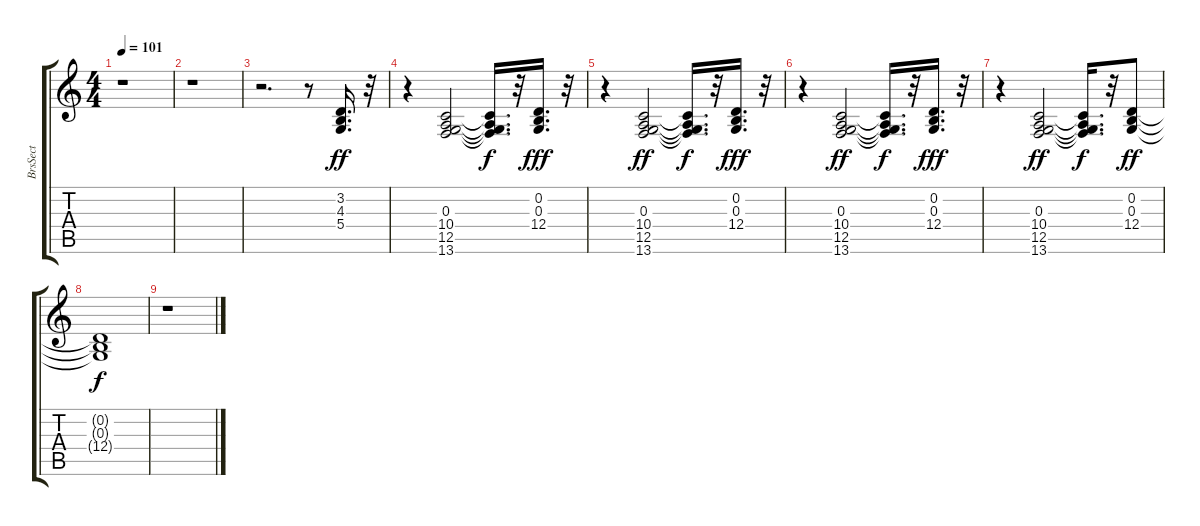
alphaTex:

\track ("BrsSect" "BrsSect") {instrument brasssection}
\staff {score tabs}
\tuning (E4 B3 G3 D3 A2 E2) {hide}
\ts (4 4)
\tempo 101
\clef g2
\ks c
r.1{dy f} |
r.1 |
r.2{d} r.8 (3.2 4.3 5.4).16{d dy ff} r.32 |
r.4 (0.3 10.4 12.5 13.6).2 (0.3{t} 10.4{t} 12.5{t} 13.6{t}).16{d dy f} r.32 (0.2 0.3 12.4).16{d dy fff} r.32 |
r.4 (0.3 10.4 12.5 13.6).2{dy ff} (0.3{t} 10.4{t} 12.5{t} 13.6{t}).16{d dy f} r.32 (0.2 0.3 12.4).16{d dy fff} r.32 |
r.4 (0.3 10.4 12.5 13.6).2{dy ff} (0.3{t} 10.4{t} 12.5{t} 13.6{t}).16{d dy f} r.32 (0.2 0.3 12.4).16{d dy fff} r.32 |
r.4 (0.3 10.4 12.5 13.6).2{dy ff} (0.3{t} 10.4{t} 12.5{t} 13.6{t}).16{d dy f} r.32 (0.2 0.3 12.4).8{dy ff} |
(0.2{t} 0.3{t} 12.4{t}).1{dy f} |
r.1
